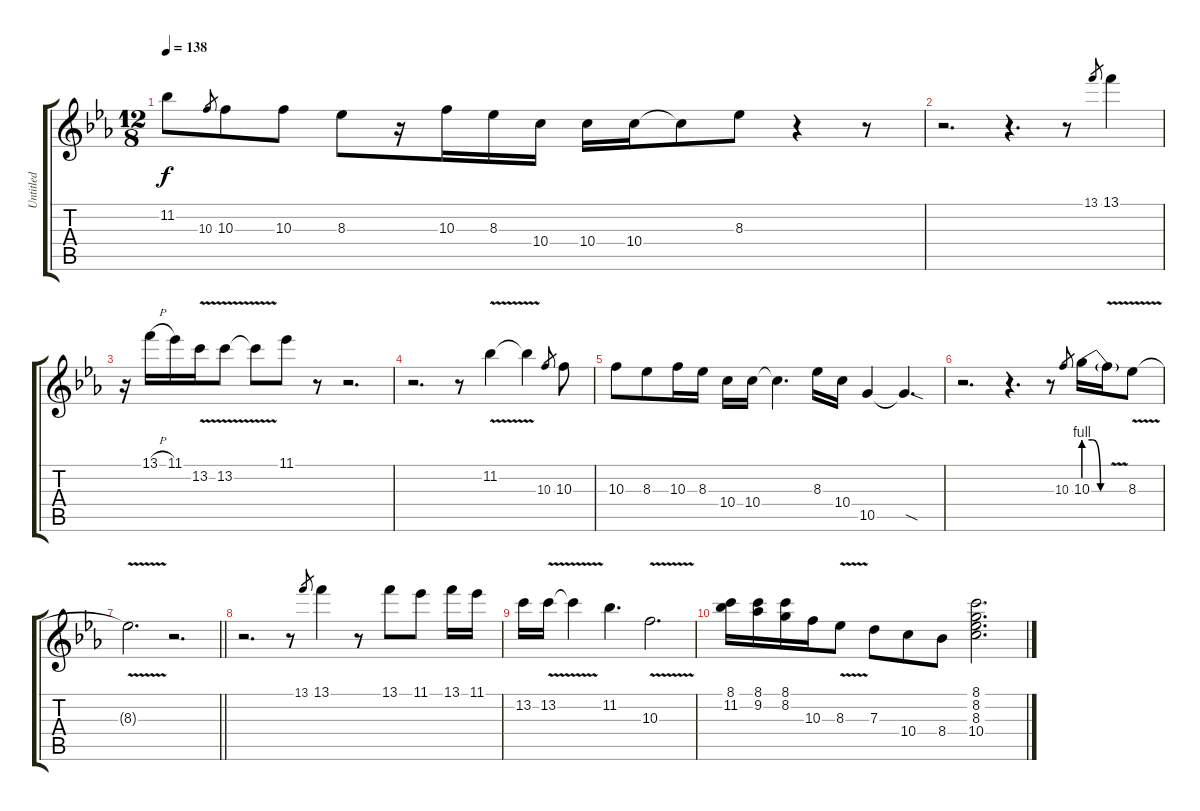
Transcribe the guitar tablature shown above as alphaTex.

\track ("Untitled" "Untitled") {instrument distortionguitar}
\staff {score tabs}
\tuning (E4 B3 G3 D3 A2 E2) {hide}
\ts (12 8)
\tempo 138
\clef g2
\ks eb
11.2{t}.8{dy f} 10.3.8{gr} 10.3.8 10.3.8 8.3.8 r.16 10.3.16 8.3.16 10.4.16 10.4.16 10.4.16 10.4{t}.8 8.3.8 r.4 r.8 |
r.2{d} r.4{d} r.8 13.1.8{gr} 13.1.4 |
r.16 13.1{h}.16 11.1.16 13.2{v}.16 13.2{v}.8 13.2{v t}.8 11.1.8 r.8 r.2{d} |
r.2{d} r.8 11.2{v}.4 11.2{v t}.4 10.3.8{gr} 10.3.8 |
10.3.8 8.3.8 10.3.16 8.3.16 10.4.16 10.4.16 10.4{t}.4{d} 8.3.16 10.4.16 10.5.4 10.5{sod t}.4{d} |
r.2{d} r.4{d} r.8 10.3.8{gr} 10.3{be (custom 0 4 20 4 40 0 60 0)}.16 10.3{v t}.16 8.3{v}.8 |
\barLineRight lightlight
8.3{t}.2{d} r.2{d} |
r.2{d} r.8 13.1.8{gr} 13.1.4 r.8 13.1.8 11.1.8 13.1.16 11.1.16 |
13.2.16 13.2{v}.16 13.2{v t}.4 11.2.4{d} 10.3{v}.2{d} |
(8.1 11.2).16 (8.1 9.2).16 (8.1 8.2).16 10.3.16 8.3{v}.8 7.3.8 10.4.8 8.4.8 (8.1 8.2 8.3 10.4).2{d}
